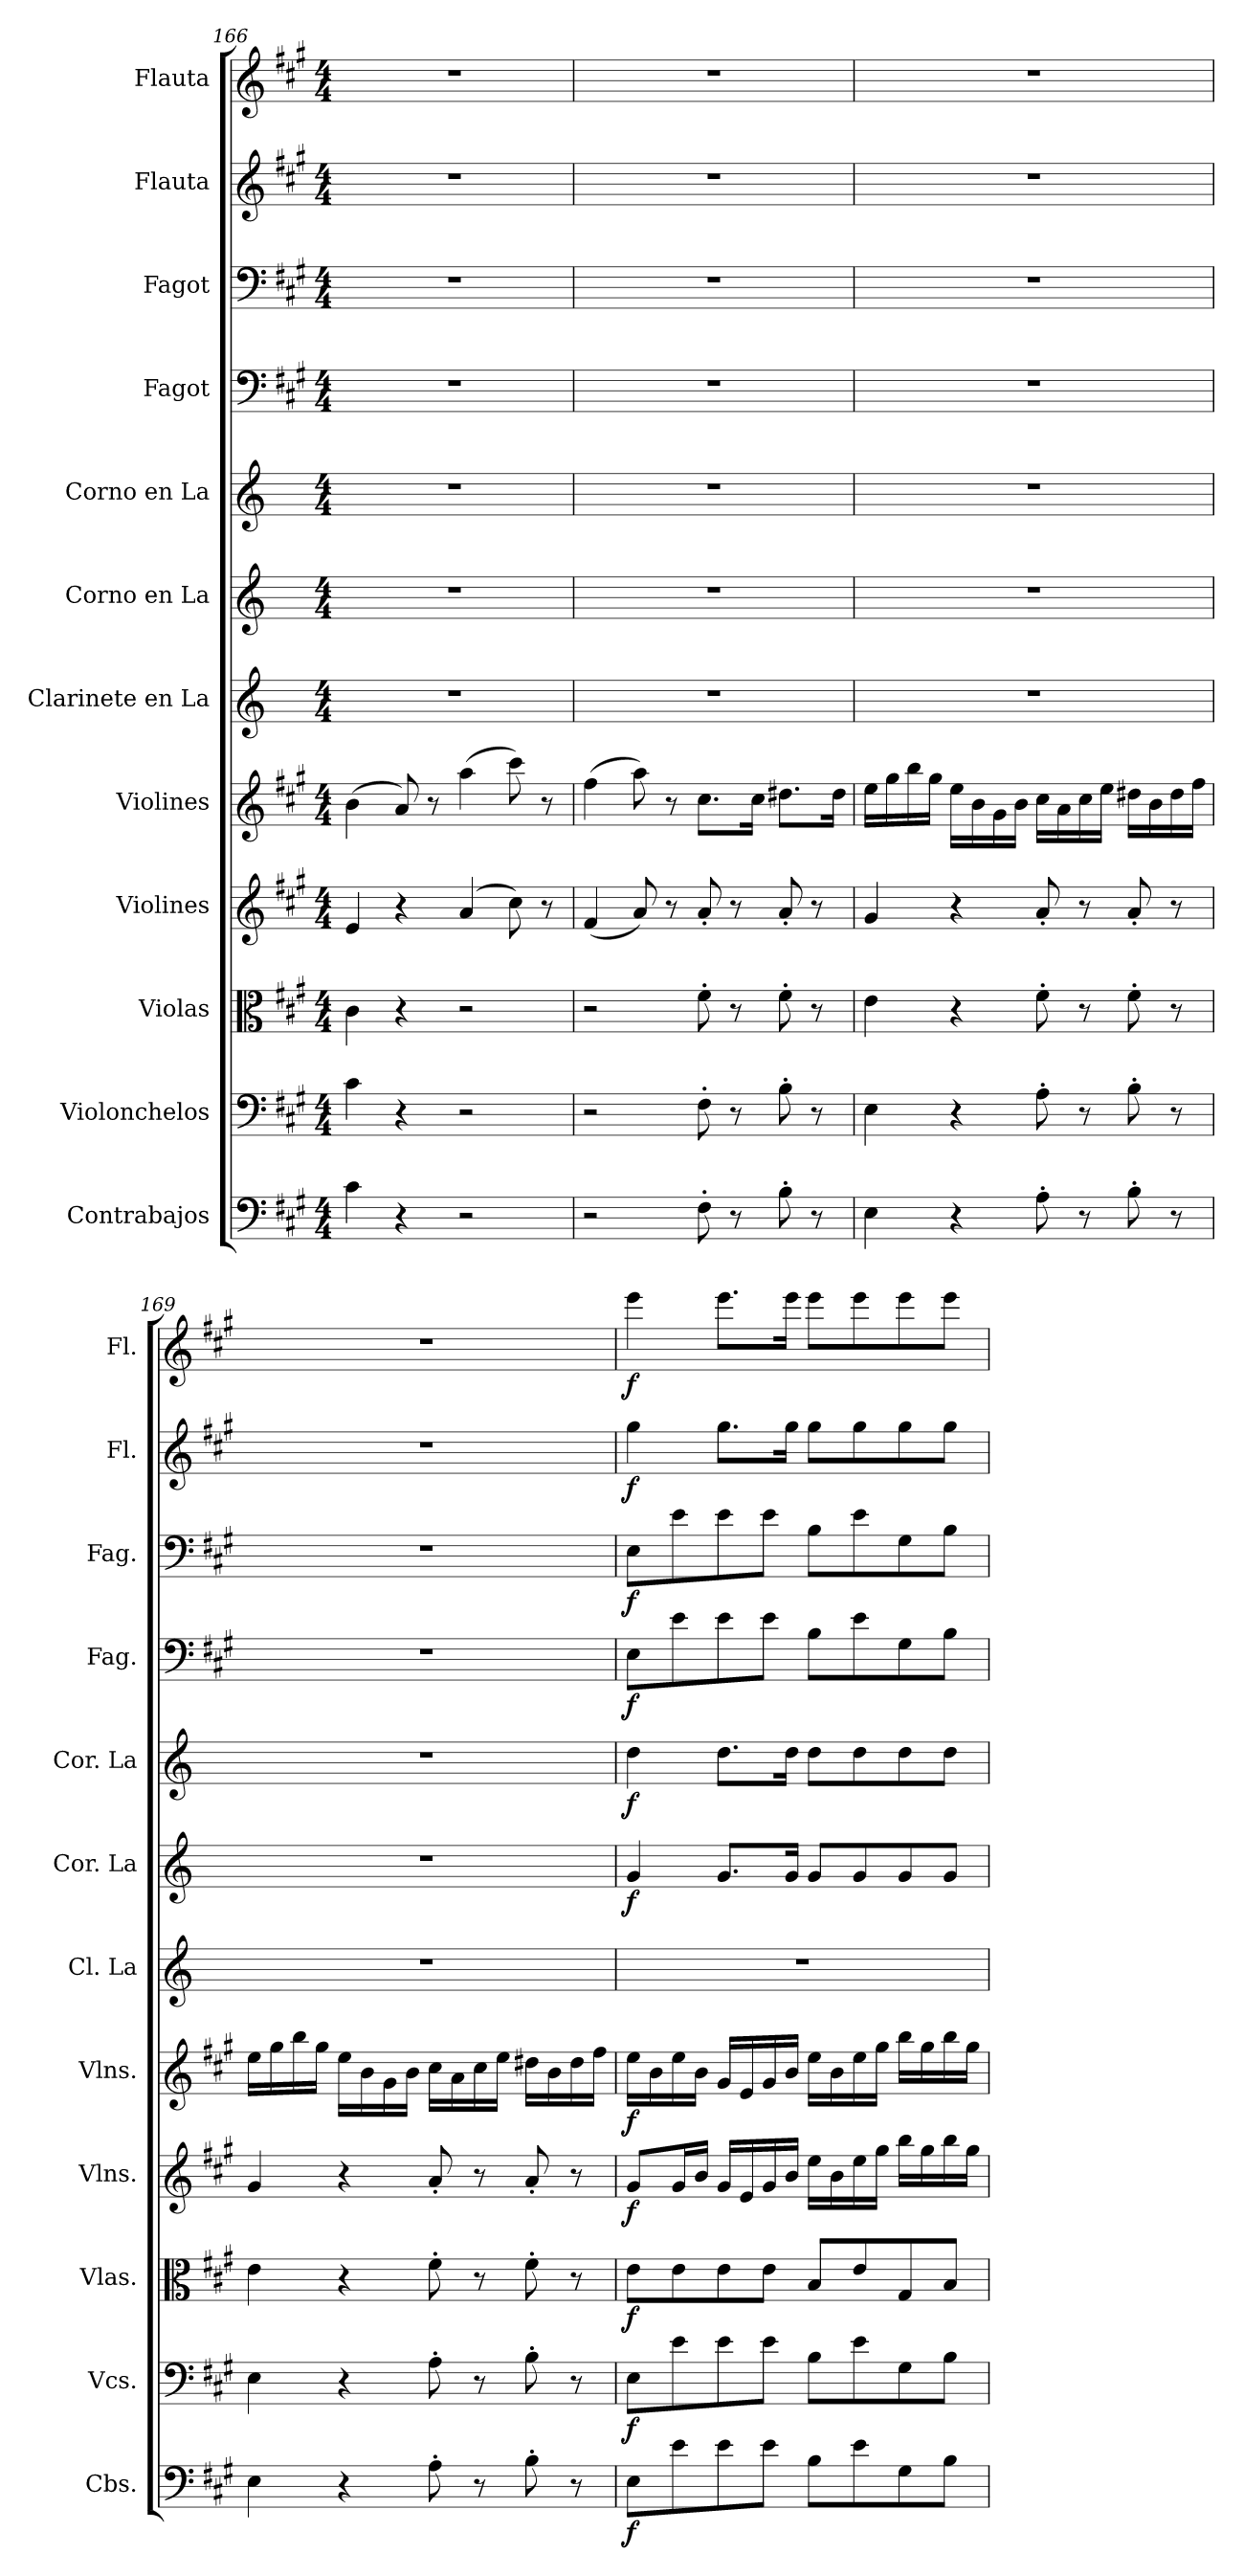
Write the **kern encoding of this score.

**kern	**dynam	**kern	**dynam	**kern	**dynam	**kern	**dynam	**kern	**dynam	**kern	**kern	**dynam	**kern	**dynam	**kern	**dynam	**kern	**dynam	**kern	**dynam	**kern	**dynam
*part12	*part12	*part11	*part11	*part10	*part10	*part9	*part9	*part8	*part8	*part7	*part6	*part6	*part5	*part5	*part4	*part4	*part3	*part3	*part2	*part2	*part1	*part1
*staff12	*staff12	*staff11	*staff11	*staff10	*staff10	*staff9	*staff9	*staff8	*staff8	*staff7	*staff6	*staff6	*staff5	*staff5	*staff4	*staff4	*staff3	*staff3	*staff2	*staff2	*staff1	*staff1
*I"Contrabajos	*	*I"Violonchelos	*	*I"Violas	*	*I"Violines	*	*I"Violines	*	*I"Clarinete en La	*I"Corno en La	*	*I"Corno en La	*	*I"Fagot	*	*I"Fagot	*	*I"Flauta	*	*I"Flauta	*
*I'Cbs.	*	*I'Vcs.	*	*I'Vlas.	*	*I'Vlns.	*	*I'Vlns.	*	*I'Cl. La	*I'Cor. La	*	*I'Cor. La	*	*I'Fag.	*	*I'Fag.	*	*I'Fl.	*	*I'Fl.	*
*clefF4	*	*clefF4	*	*clefC3	*	*clefG2	*	*clefG2	*	*clefG2	*clefG2	*	*clefG2	*	*clefF4	*	*clefF4	*	*clefG2	*	*clefG2	*
*ITrd7c12	*	*	*	*	*	*	*	*	*	*ITrd2c3	*ITrd2c3	*	*ITrd2c3	*	*	*	*	*	*	*	*	*
*k[f#c#g#]	*	*k[f#c#g#]	*	*k[f#c#g#]	*	*k[f#c#g#]	*	*k[f#c#g#]	*	*k[f#c#g#]	*k[f#c#g#]	*	*k[f#c#g#]	*	*k[f#c#g#]	*	*k[f#c#g#]	*	*k[f#c#g#]	*	*k[f#c#g#]	*
*M4/4	*	*M4/4	*	*M4/4	*	*M4/4	*	*M4/4	*	*M4/4	*M4/4	*	*M4/4	*	*M4/4	*	*M4/4	*	*M4/4	*	*M4/4	*
=166	=166	=166	=166	=166	=166	=166	=166	=166	=166	=166	=166	=166	=166	=166	=166	=166	=166	=166	=166	=166	=166	=166
4C#\	.	4c#\	.	4c#\	.	4e/	.	(>4b\	.	1r	1r	.	1r	.	1r	.	1r	.	1r	.	1r	.
4r	.	4r	.	4r	.	4r	.	8a/)	.	.	.	.	.	.	.	.	.	.	.	.	.	.
.	.	.	.	.	.	.	.	8r	.	.	.	.	.	.	.	.	.	.	.	.	.	.
2r	.	2r	.	2r	.	(>4a/	.	(>4aa\	.	.	.	.	.	.	.	.	.	.	.	.	.	.
.	.	.	.	.	.	8cc#\)	.	8ccc#\)	.	.	.	.	.	.	.	.	.	.	.	.	.	.
.	.	.	.	.	.	8r	.	8r	.	.	.	.	.	.	.	.	.	.	.	.	.	.
!!LO:PB:g=z
=167	=167	=167	=167	=167	=167	=167	=167	=167	=167	=167	=167	=167	=167	=167	=167	=167	=167	=167	=167	=167	=167	=167
2r	.	2r	.	2r	.	(<4f#/	.	(>4ff#\	.	1r	1r	.	1r	.	1r	.	1r	.	1r	.	1r	.
.	.	.	.	.	.	8a/)	.	8aa\)	.	.	.	.	.	.	.	.	.	.	.	.	.	.
.	.	.	.	.	.	8r	.	8r	.	.	.	.	.	.	.	.	.	.	.	.	.	.
8FF#'\	.	8F#'\	.	8f#'\	.	8a'/	.	8.cc#\L	.	.	.	.	.	.	.	.	.	.	.	.	.	.
8r	.	8r	.	8r	.	8r	.	.	.	.	.	.	.	.	.	.	.	.	.	.	.	.
.	.	.	.	.	.	.	.	16cc#\Jk	.	.	.	.	.	.	.	.	.	.	.	.	.	.
8BB'\	.	8B'\	.	8f#'\	.	8a'/	.	8.dd#X\L	.	.	.	.	.	.	.	.	.	.	.	.	.	.
8r	.	8r	.	8r	.	8r	.	.	.	.	.	.	.	.	.	.	.	.	.	.	.	.
.	.	.	.	.	.	.	.	16dd#\Jk	.	.	.	.	.	.	.	.	.	.	.	.	.	.
=168	=168	=168	=168	=168	=168	=168	=168	=168	=168	=168	=168	=168	=168	=168	=168	=168	=168	=168	=168	=168	=168	=168
4EE\	.	4E\	.	4e\	.	4g#/	.	16ee\LL	.	1r	1r	.	1r	.	1r	.	1r	.	1r	.	1r	.
.	.	.	.	.	.	.	.	16gg#\	.	.	.	.	.	.	.	.	.	.	.	.	.	.
.	.	.	.	.	.	.	.	16bb\	.	.	.	.	.	.	.	.	.	.	.	.	.	.
.	.	.	.	.	.	.	.	16gg#\JJ	.	.	.	.	.	.	.	.	.	.	.	.	.	.
4r	.	4r	.	4r	.	4r	.	16ee\LL	.	.	.	.	.	.	.	.	.	.	.	.	.	.
.	.	.	.	.	.	.	.	16b\	.	.	.	.	.	.	.	.	.	.	.	.	.	.
.	.	.	.	.	.	.	.	16g#\	.	.	.	.	.	.	.	.	.	.	.	.	.	.
.	.	.	.	.	.	.	.	16b\JJ	.	.	.	.	.	.	.	.	.	.	.	.	.	.
8AA'\	.	8A'\	.	8f#'\	.	8a'/	.	16cc#\LL	.	.	.	.	.	.	.	.	.	.	.	.	.	.
.	.	.	.	.	.	.	.	16a\	.	.	.	.	.	.	.	.	.	.	.	.	.	.
8r	.	8r	.	8r	.	8r	.	16cc#\	.	.	.	.	.	.	.	.	.	.	.	.	.	.
.	.	.	.	.	.	.	.	16ee\JJ	.	.	.	.	.	.	.	.	.	.	.	.	.	.
8BB'\	.	8B'\	.	8f#'\	.	8a'/	.	16dd#X\LL	.	.	.	.	.	.	.	.	.	.	.	.	.	.
.	.	.	.	.	.	.	.	16b\	.	.	.	.	.	.	.	.	.	.	.	.	.	.
8r	.	8r	.	8r	.	8r	.	16dd#\	.	.	.	.	.	.	.	.	.	.	.	.	.	.
.	.	.	.	.	.	.	.	16ff#\JJ	.	.	.	.	.	.	.	.	.	.	.	.	.	.
=169	=169	=169	=169	=169	=169	=169	=169	=169	=169	=169	=169	=169	=169	=169	=169	=169	=169	=169	=169	=169	=169	=169
4EE\	.	4E\	.	4e\	.	4g#/	.	16ee\LL	.	1r	1r	.	1r	.	1r	.	1r	.	1r	.	1r	.
.	.	.	.	.	.	.	.	16gg#\	.	.	.	.	.	.	.	.	.	.	.	.	.	.
.	.	.	.	.	.	.	.	16bb\	.	.	.	.	.	.	.	.	.	.	.	.	.	.
.	.	.	.	.	.	.	.	16gg#\JJ	.	.	.	.	.	.	.	.	.	.	.	.	.	.
4r	.	4r	.	4r	.	4r	.	16ee\LL	.	.	.	.	.	.	.	.	.	.	.	.	.	.
.	.	.	.	.	.	.	.	16b\	.	.	.	.	.	.	.	.	.	.	.	.	.	.
.	.	.	.	.	.	.	.	16g#\	.	.	.	.	.	.	.	.	.	.	.	.	.	.
.	.	.	.	.	.	.	.	16b\JJ	.	.	.	.	.	.	.	.	.	.	.	.	.	.
8AA'\	.	8A'\	.	8f#'\	.	8a'/	.	16cc#\LL	.	.	.	.	.	.	.	.	.	.	.	.	.	.
.	.	.	.	.	.	.	.	16a\	.	.	.	.	.	.	.	.	.	.	.	.	.	.
8r	.	8r	.	8r	.	8r	.	16cc#\	.	.	.	.	.	.	.	.	.	.	.	.	.	.
.	.	.	.	.	.	.	.	16ee\JJ	.	.	.	.	.	.	.	.	.	.	.	.	.	.
8BB'\	.	8B'\	.	8f#'\	.	8a'/	.	16dd#X\LL	.	.	.	.	.	.	.	.	.	.	.	.	.	.
.	.	.	.	.	.	.	.	16b\	.	.	.	.	.	.	.	.	.	.	.	.	.	.
8r	.	8r	.	8r	.	8r	.	16dd#\	.	.	.	.	.	.	.	.	.	.	.	.	.	.
.	.	.	.	.	.	.	.	16ff#\JJ	.	.	.	.	.	.	.	.	.	.	.	.	.	.
=170	=170	=170	=170	=170	=170	=170	=170	=170	=170	=170	=170	=170	=170	=170	=170	=170	=170	=170	=170	=170	=170	=170
!	!LO:DY:b	!	!LO:DY:b	!	!LO:DY:b	!	!LO:DY:b	!	!LO:DY:b	!	!	!LO:DY:b	!	!LO:DY:b	!	!LO:DY:b	!	!LO:DY:b	!	!LO:DY:b	!	!LO:DY:b
8EE\L	f	8E\L	f	8e\L	f	8g#/L	f	16ee\LL	f	1r	4e/	f	4b\	f	8E\L	f	8E\L	f	4gg#\	f	4eee\	f
.	.	.	.	.	.	.	.	16b\	.	.	.	.	.	.	.	.	.	.	.	.	.	.
8E\	.	8e\	.	8e\	.	16g#/L	.	16ee\	.	.	.	.	.	.	8e\	.	8e\	.	.	.	.	.
.	.	.	.	.	.	16b/JJ	.	16b\JJ	.	.	.	.	.	.	.	.	.	.	.	.	.	.
8E\	.	8e\	.	8e\	.	16g#/LL	.	16g#/LL	.	.	8.e/L	.	8.b\L	.	8e\	.	8e\	.	8.gg#\L	.	8.eee\L	.
.	.	.	.	.	.	16e/	.	16e/	.	.	.	.	.	.	.	.	.	.	.	.	.	.
8E\J	.	8e\J	.	8e\J	.	16g#/	.	16g#/	.	.	.	.	.	.	8e\J	.	8e\J	.	.	.	.	.
.	.	.	.	.	.	16b/JJ	.	16b/JJ	.	.	16e/Jk	.	16b\Jk	.	.	.	.	.	16gg#\Jk	.	16eee\Jk	.
8BB\L	.	8B\L	.	8B/L	.	16ee\LL	.	16ee\LL	.	.	8e/L	.	8b\L	.	8B\L	.	8B\L	.	8gg#\L	.	8eee\L	.
.	.	.	.	.	.	16b\	.	16b\	.	.	.	.	.	.	.	.	.	.	.	.	.	.
8E\	.	8e\	.	8e/	.	16ee\	.	16ee\	.	.	8e/	.	8b\	.	8e\	.	8e\	.	8gg#\	.	8eee\	.
.	.	.	.	.	.	16gg#\JJ	.	16gg#\JJ	.	.	.	.	.	.	.	.	.	.	.	.	.	.
8GG#\	.	8G#\	.	8G#/	.	16bb\LL	.	16bb\LL	.	.	8e/	.	8b\	.	8G#\	.	8G#\	.	8gg#\	.	8eee\	.
.	.	.	.	.	.	16gg#\	.	16gg#\	.	.	.	.	.	.	.	.	.	.	.	.	.	.
8BB\J	.	8B\J	.	8B/J	.	16bb\	.	16bb\	.	.	8e/J	.	8b\J	.	8B\J	.	8B\J	.	8gg#\J	.	8eee\J	.
.	.	.	.	.	.	16gg#\JJ	.	16gg#\JJ	.	.	.	.	.	.	.	.	.	.	.	.	.	.
=	=	=	=	=	=	=	=	=	=	=	=	=	=	=	=	=	=	=	=	=	=	=
*-	*-	*-	*-	*-	*-	*-	*-	*-	*-	*-	*-	*-	*-	*-	*-	*-	*-	*-	*-	*-	*-	*-
